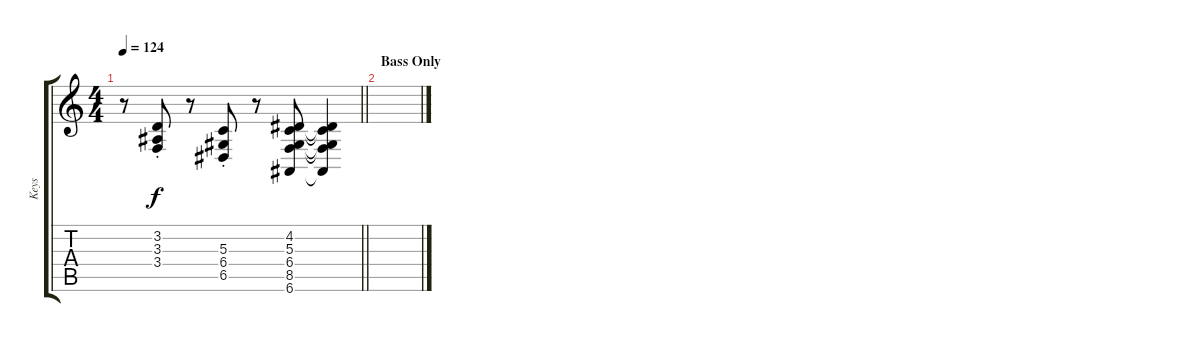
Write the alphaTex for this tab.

\track ("Keys" "Keys") {instrument electricpiano1}
\staff {score tabs}
\tuning (E4 B3 G3 D3 A2 E2) {hide}
\ts (4 4)
\tempo 124
\clef g2
\barLineRight lightlight
\ks c
r.8{dy f} (3.2{st} 3.3{st} 3.4{st}).8 r.8 (5.3{st} 6.4{st} 6.5{st}).8 r.8 (4.2 5.3 6.4 8.5 6.6).8 (4.2{t} 5.3{t} 6.4{t} 8.5{t} 6.6{t}).4 |
\section ("" "Bass Only")
